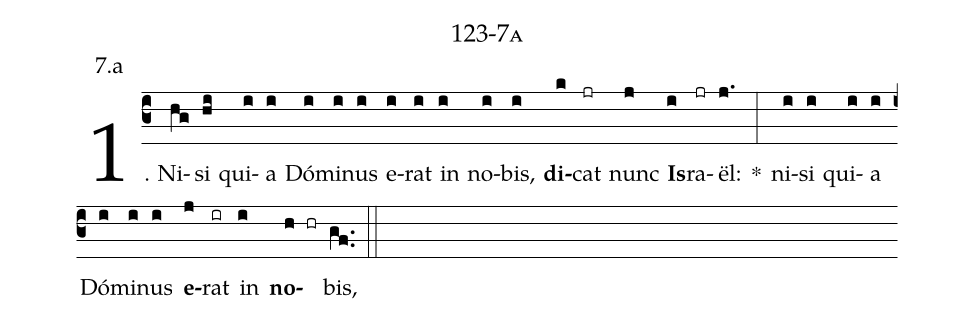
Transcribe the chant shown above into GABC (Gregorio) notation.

name: 123-7a;
annotation: 7.a;
%%
(c3)1. Ni(hg)si(hi) qui(i)a(i) Dó(i)mi(i)nus(i) e(i)rat(i) in(i) no(i)bis,(i) <b>di</b>(k)cat(jr) nunc(j) <b>Is</b>(i)ra(jr)ël:(j.) *(:) ni(i)si(i) qui(i)a(i) Dó(i)mi(i)nus(i) <b>e</b>(j)rat(ir) in(i) <b>no</b>(h hr)bis,(gf..) (::)
